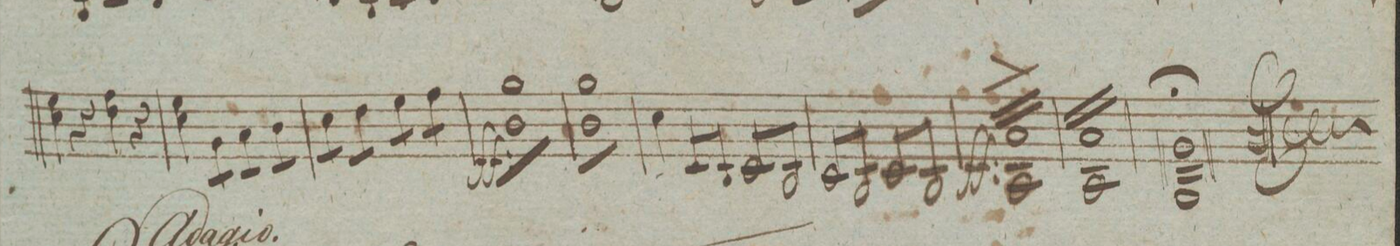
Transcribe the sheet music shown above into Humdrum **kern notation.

**kern	**dynam
*I"Violino 2do	*
*clefG2	*
*k[]	*
*met(c|)	*
*M4/4	*
4ee\ 4cc\	.
4r	.
4ff\ 4dd\	.
4r	.
=236	=236
4ee\ 4cc\	.
*tremolo	*
8g\L	.
8g\J	.
8a\L	.
8a\J	.
8b\L	.
8b\J	.
=237	=237
8cc\L	.
8cc\J	.
8dd\L	.
8dd\J	.
8ee\L	.
8ee\J	.
8ff\L	.
8ff\J	.
=238	=238
8gg\ 8b\L	ff
8gg\ 8b\	.
8gg\ 8b\	.
8gg\ 8b\	.
8gg\ 8b\	.
8gg\ 8b\	.
8gg\ 8b\	.
8gg\ 8b\J	.
=239	=239
8gg\ 8b\L	.
8gg\ 8b\	.
8gg\ 8b\	.
8gg\ 8b\	.
8gg\ 8b\	.
8gg\ 8b\	.
8gg\ 8b\	.
8gg\ 8b\J	.
*Xtremolo	*
=240	=240
4cc\	.
8c/L	.
8B/J	.
*tremolo	*
8c/L	.
8B/	.
8c/	.
8B/J	.
=241	=241
8c/L	.
8B/	.
8c/	.
8B/J	.
8c/L	.
8B/	.
8c/	.
8B/J	.
=242	=242
16a/ 16A/^>LL	ff
16a/ 16A/	.
16a/ 16A/	.
16a/ 16A/	.
16a/ 16A/	.
16a/ 16A/	.
16a/ 16A/	.
16a/ 16A/	.
16a/ 16A/	.
16a/ 16A/	.
16a/ 16A/	.
16a/ 16A/	.
16a/ 16A/	.
16a/ 16A/	.
16a/ 16A/	.
16a/ 16A/JJ	.
=243	=243
16a/ 16A/LL	.
16a/ 16A/	.
16a/ 16A/	.
16a/ 16A/	.
16a/ 16A/	.
16a/ 16A/	.
16a/ 16A/	.
16a/ 16A/	.
16a/ 16A/	.
16a/ 16A/	.
16a/ 16A/	.
16a/ 16A/	.
16a/ 16A/	.
16a/ 16A/	.
16a/ 16A/	.
16a/ 16A/JJ	.
*Xtremolo	*
=244	=244
0g/ 0G/;	.
==	==
*-	*-
